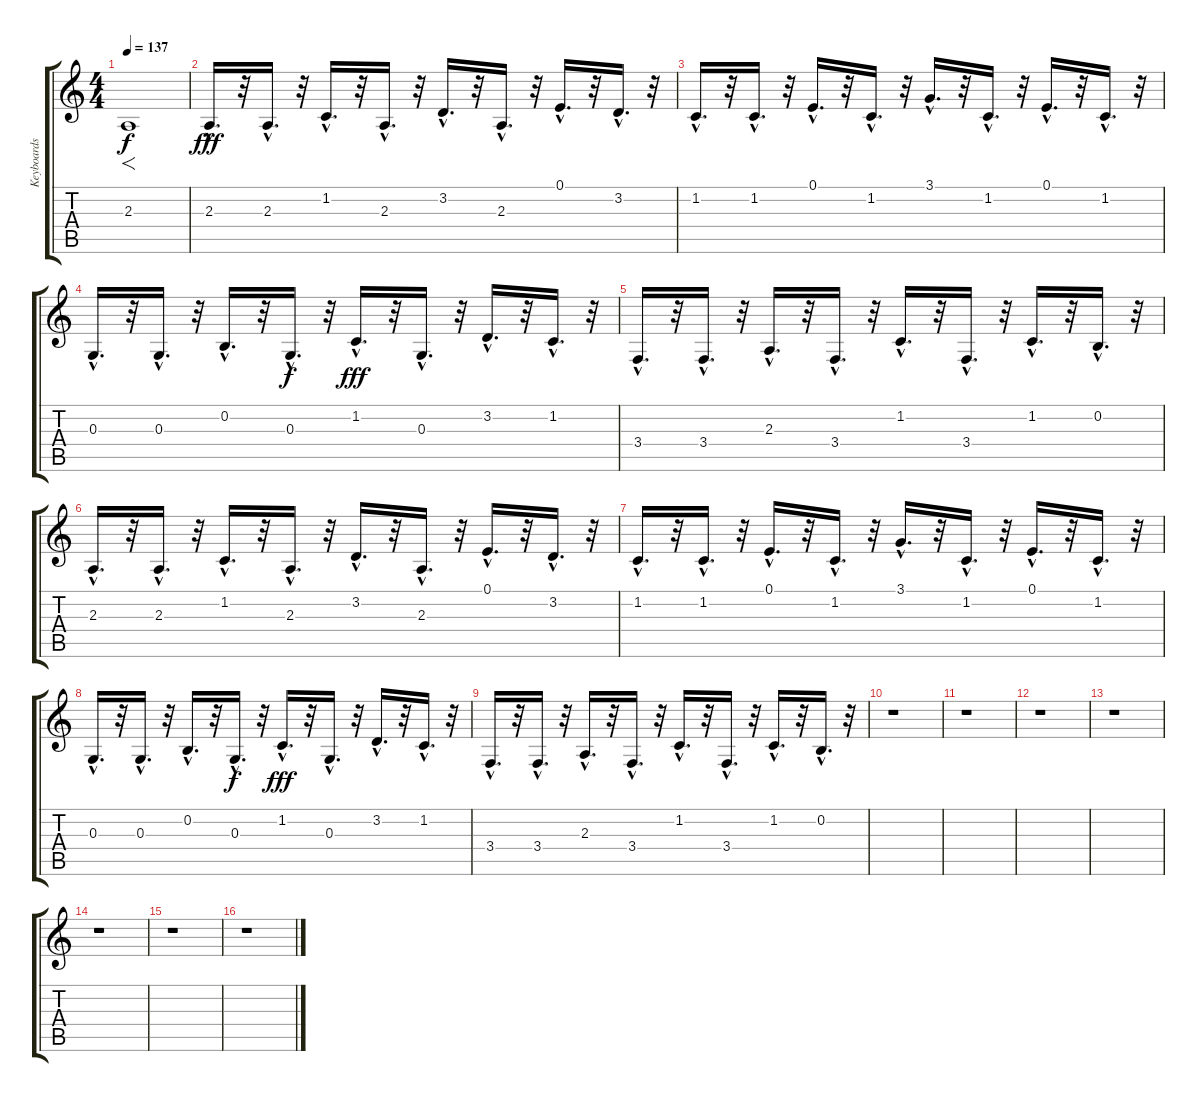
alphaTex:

\track ("Keyboards" "Keyboards") {instrument lead2sawtooth}
\staff {score tabs}
\tuning (E4 B3 G3 D3 A2 E2) {hide}
\ts (4 4)
\tempo 137
\clef g2
\ks c
2.3.1{f dy f instrument lead2sawtooth} |
2.3{hac}.16{d dy fff} r.32 2.3{hac}.16{d} r.32 1.2{hac}.16{d} r.32 2.3{hac}.16{d} r.32 3.2{hac}.16{d} r.32 2.3{hac}.16{d} r.32 0.1{hac}.16{d} r.32 3.2{hac}.16{d} r.32 |
1.2{hac}.16{d} r.32 1.2{hac}.16{d} r.32 0.1{hac}.16{d} r.32 1.2{hac}.16{d} r.32 3.1{hac}.16{d} r.32 1.2{hac}.16{d} r.32 0.1{hac}.16{d} r.32 1.2{hac}.16{d} r.32 |
0.3{hac}.16{d} r.32 0.3{hac}.16{d} r.32 0.2{hac}.16{d} r.32 0.3{hac}.16{d dy f} r.32 1.2{hac}.16{d dy fff} r.32 0.3{hac}.16{d} r.32 3.2{hac}.16{d} r.32 1.2{hac}.16{d} r.32 |
3.4{hac}.16{d} r.32 3.4{hac}.16{d} r.32 2.3{hac}.16{d} r.32 3.4{hac}.16{d} r.32 1.2{hac}.16{d} r.32 3.4{hac}.16{d} r.32 1.2{hac}.16{d} r.32 0.2{hac}.16{d} r.32 |
2.3{hac}.16{d} r.32 2.3{hac}.16{d} r.32 1.2{hac}.16{d} r.32 2.3{hac}.16{d} r.32 3.2{hac}.16{d} r.32 2.3{hac}.16{d} r.32 0.1{hac}.16{d} r.32 3.2{hac}.16{d} r.32 |
1.2{hac}.16{d} r.32 1.2{hac}.16{d} r.32 0.1{hac}.16{d} r.32 1.2{hac}.16{d} r.32 3.1{hac}.16{d} r.32 1.2{hac}.16{d} r.32 0.1{hac}.16{d} r.32 1.2{hac}.16{d} r.32 |
0.3{hac}.16{d} r.32 0.3{hac}.16{d} r.32 0.2{hac}.16{d} r.32 0.3{hac}.16{d dy f} r.32 1.2{hac}.16{d dy fff} r.32 0.3{hac}.16{d} r.32 3.2{hac}.16{d} r.32 1.2{hac}.16{d} r.32 |
3.4{hac}.16{d} r.32 3.4{hac}.16{d} r.32 2.3{hac}.16{d} r.32 3.4{hac}.16{d} r.32 1.2{hac}.16{d} r.32 3.4{hac}.16{d} r.32 1.2{hac}.16{d} r.32 0.2{hac}.16{d} r.32 |
r.1 |
r.1 |
r.1 |
r.1 |
r.1 |
r.1 |
r.1
